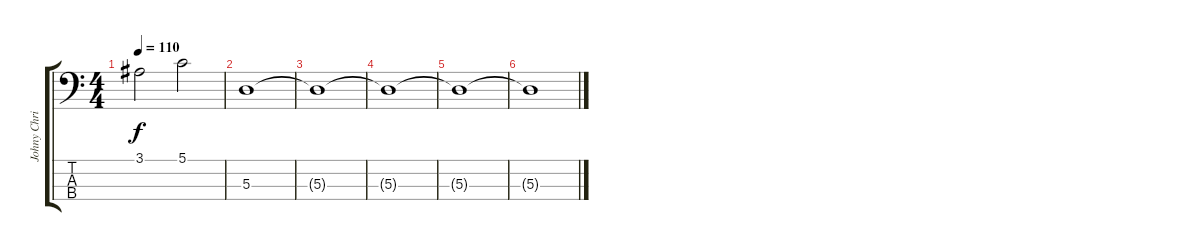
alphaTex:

\track ("Johny Christ" "Johny Chri") {instrument electricbassfinger}
\staff {score tabs}
\tuning (G2 D2 A1 E1) {hide}
\ts (4 4)
\tempo 110
\clef f4
\ks c
3.1.2{dy f} 5.1.2 |
5.3.1 |
5.3{t}.1 |
5.3{t}.1 |
5.3{t}.1 |
5.3{t}.1
